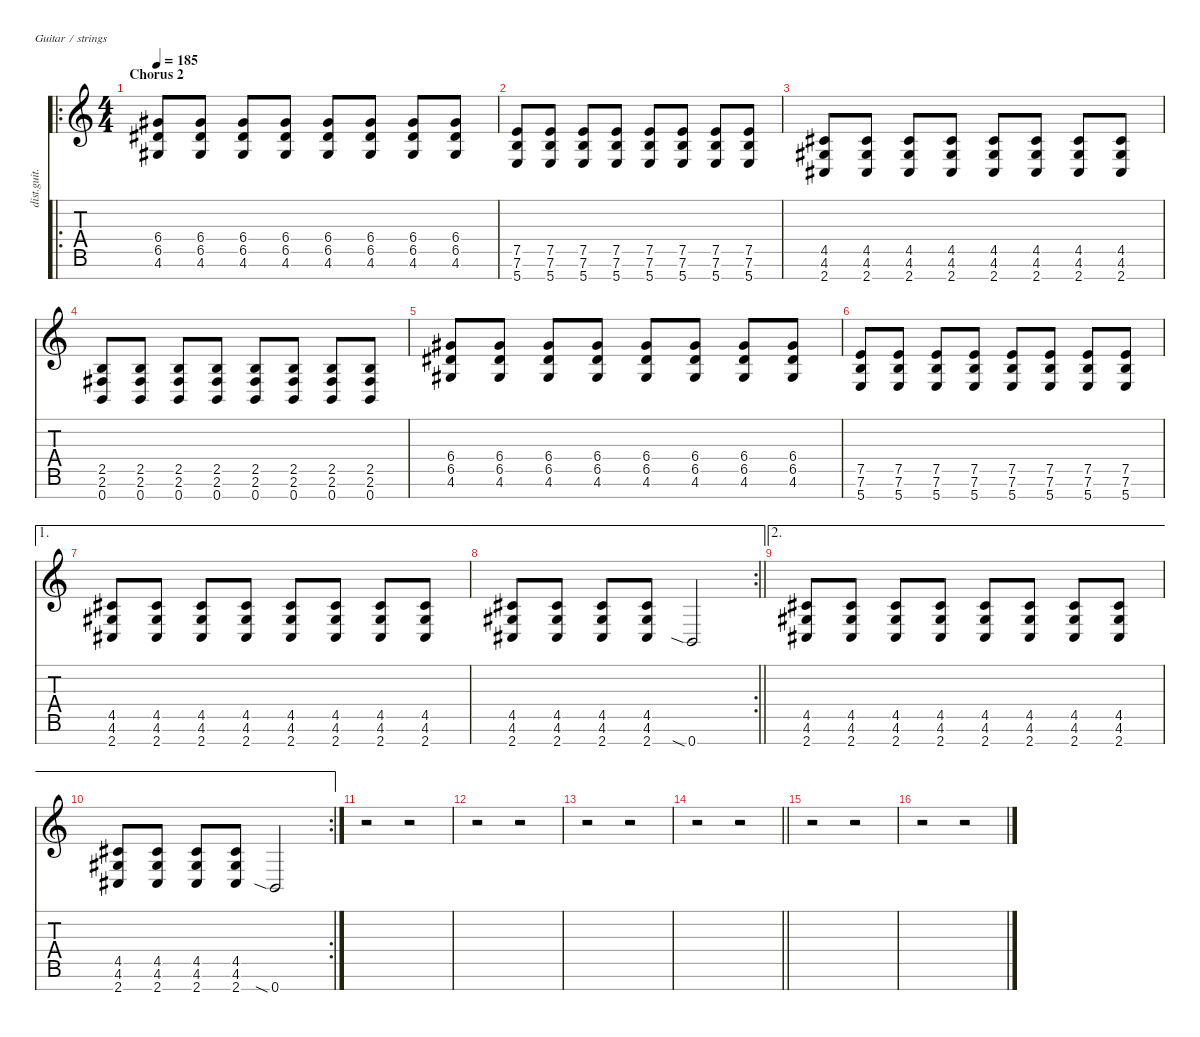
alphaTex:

\defaultSystemsLayout 4
\hideDynamics
\bracketExtendMode nobrackets
\track ("Guitar R - Zoli" "dist.guit.") {instrument distortionguitar}
\staff {score tabs}
\tuning (E4 B3 G3 D3 A2 E2 B1)
\ro
\ts (4 4)
\section ("" "Chorus 2")
\tempo 185
\clef g2
\ks c
(6.4{acc #} 6.5{acc #} 4.6{acc #}).8{dy f} (6.4{acc #} 6.5{acc #} 4.6{acc #}).8 (6.4{acc #} 6.5{acc #} 4.6{acc #}).8 (6.4{acc #} 6.5{acc #} 4.6{acc #}).8 (6.4{acc #} 6.5{acc #} 4.6{acc #}).8 (6.4{acc #} 6.5{acc #} 4.6{acc #}).8 (6.4{acc #} 6.5{acc #} 4.6{acc #}).8 (6.4{acc #} 6.5{acc #} 4.6{acc #}).8 |
(7.5 7.6 5.7).8 (7.5 7.6 5.7).8 (7.5 7.6 5.7).8 (7.5 7.6 5.7).8 (7.5 7.6 5.7).8 (7.5 7.6 5.7).8 (7.5 7.6 5.7).8 (7.5 7.6 5.7).8 |
(4.5{acc #} 4.6{acc #} 2.7{acc #}).8 (4.5{acc #} 4.6{acc #} 2.7{acc #}).8 (4.5{acc #} 4.6{acc #} 2.7{acc #}).8 (4.5{acc #} 4.6{acc #} 2.7{acc #}).8 (4.5{acc #} 4.6{acc #} 2.7{acc #}).8 (4.5{acc #} 4.6{acc #} 2.7{acc #}).8 (4.5{acc #} 4.6{acc #} 2.7{acc #}).8 (4.5{acc #} 4.6{acc #} 2.7{acc #}).8 |
(2.5 2.6{acc #} 0.7).8 (2.5 2.6{acc #} 0.7).8 (2.5 2.6{acc #} 0.7).8 (2.5 2.6{acc #} 0.7).8 (2.5 2.6{acc #} 0.7).8 (2.5 2.6{acc #} 0.7).8 (2.5 2.6{acc #} 0.7).8 (2.5 2.6{acc #} 0.7).8 |
(6.4{acc #} 6.5{acc #} 4.6{acc #}).8 (6.4{acc #} 6.5{acc #} 4.6{acc #}).8 (6.4{acc #} 6.5{acc #} 4.6{acc #}).8 (6.4{acc #} 6.5{acc #} 4.6{acc #}).8 (6.4{acc #} 6.5{acc #} 4.6{acc #}).8 (6.4{acc #} 6.5{acc #} 4.6{acc #}).8 (6.4{acc #} 6.5{acc #} 4.6{acc #}).8 (6.4{acc #} 6.5{acc #} 4.6{acc #}).8 |
(7.5 7.6 5.7).8 (7.5 7.6 5.7).8 (7.5 7.6 5.7).8 (7.5 7.6 5.7).8 (7.5 7.6 5.7).8 (7.5 7.6 5.7).8 (7.5 7.6 5.7).8 (7.5 7.6 5.7).8 |
\ae 1
(4.5{acc #} 4.6{acc #} 2.7{acc #}).8 (4.5{acc #} 4.6{acc #} 2.7{acc #}).8 (4.5{acc #} 4.6{acc #} 2.7{acc #}).8 (4.5{acc #} 4.6{acc #} 2.7{acc #}).8 (4.5{acc #} 4.6{acc #} 2.7{acc #}).8 (4.5{acc #} 4.6{acc #} 2.7{acc #}).8 (4.5{acc #} 4.6{acc #} 2.7{acc #}).8 (4.5{acc #} 4.6{acc #} 2.7{acc #}).8 |
\ae 1
\rc 2
\barLineRight lightlight
(4.5{acc #} 4.6{acc #} 2.7{acc #}).8 (4.5{acc #} 4.6{acc #} 2.7{acc #}).8 (4.5{acc #} 4.6{acc #} 2.7{acc #}).8 (4.5{acc #} 4.6{acc #} 2.7{acc #}).8 0.7{sia}.2 |
\ae 2
(4.5{acc #} 4.6{acc #} 2.7{acc #}).8 (4.5{acc #} 4.6{acc #} 2.7{acc #}).8 (4.5{acc #} 4.6{acc #} 2.7{acc #}).8 (4.5{acc #} 4.6{acc #} 2.7{acc #}).8 (4.5{acc #} 4.6{acc #} 2.7{acc #}).8 (4.5{acc #} 4.6{acc #} 2.7{acc #}).8 (4.5{acc #} 4.6{acc #} 2.7{acc #}).8 (4.5{acc #} 4.6{acc #} 2.7{acc #}).8 |
\ae 2
\rc 2
(4.5{acc #} 4.6{acc #} 2.7{acc #}).8 (4.5{acc #} 4.6{acc #} 2.7{acc #}).8 (4.5{acc #} 4.6{acc #} 2.7{acc #}).8 (4.5{acc #} 4.6{acc #} 2.7{acc #}).8 0.7{sia}.2 |
r.2 r.2 |
r.2 r.2 |
r.2 r.2 |
\barLineRight lightlight
r.2 r.2 |
r.2 r.2 |
r.2 r.2
